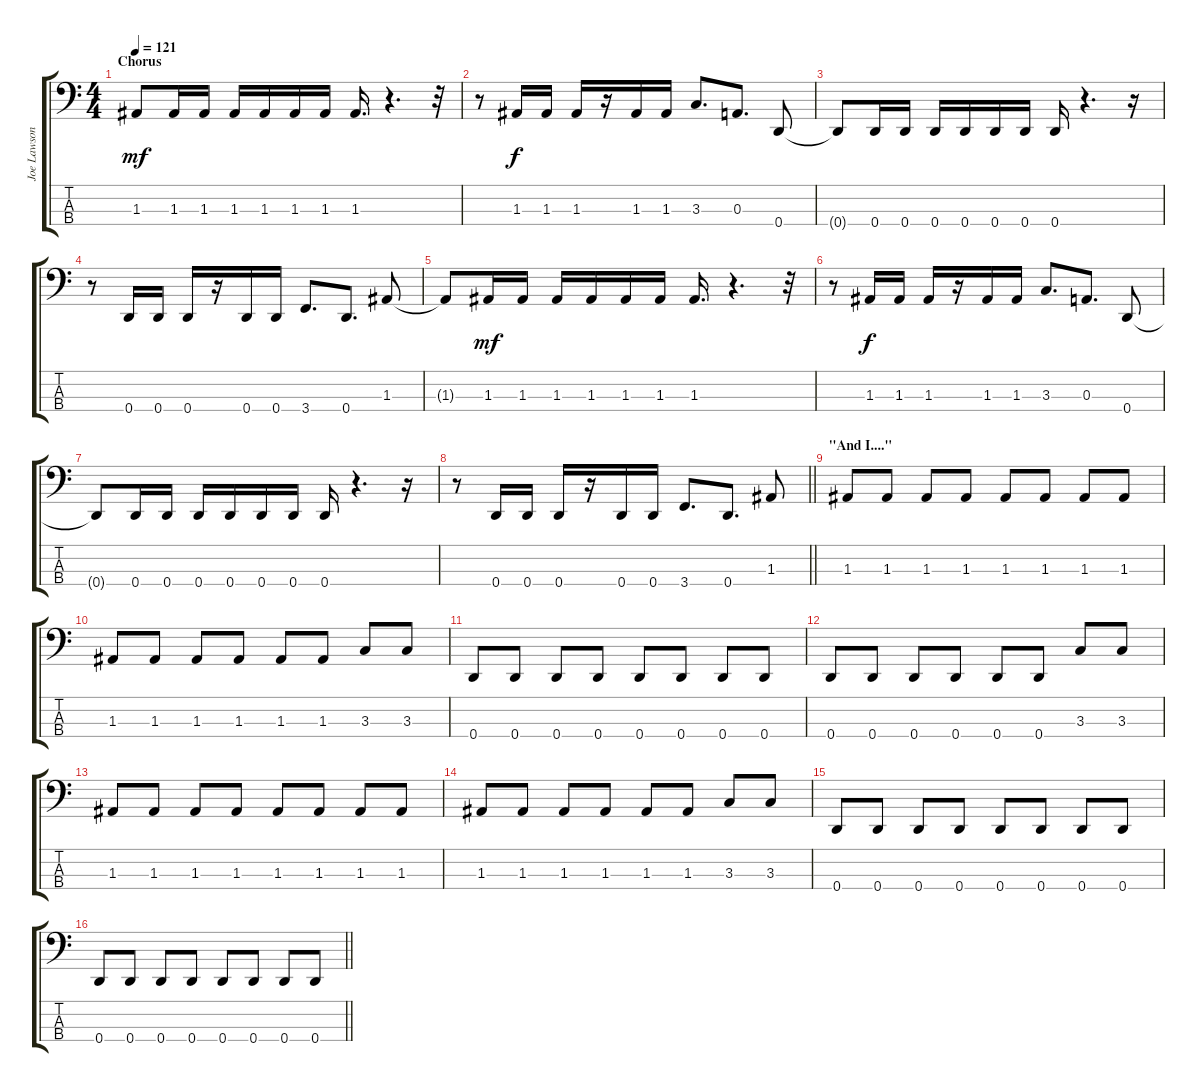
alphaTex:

\track ("Joe Lawson" "Joe Lawson") {instrument electricbasspick}
\staff {score tabs}
\tuning (G2 D2 A1 D1) {hide}
\ts (4 4)
\section ("" "Chorus")
\tempo 121
\clef f4
\ks c
1.3.8{dy mf} 1.3.16 1.3.16 1.3.16 1.3.16 1.3.16 1.3.16 1.3.16{d} r.4{d} r.32 |
r.8 1.3.16{dy f} 1.3.16 1.3.16 r.16 1.3.16 1.3.16 3.3.8{d} 0.3.8{d} 0.4.8 |
0.4{t}.8 0.4.16 0.4.16 0.4.16 0.4.16 0.4.16 0.4.16 0.4.16 r.4{d} r.16 |
r.8 0.4.16 0.4.16 0.4.16 r.16 0.4.16 0.4.16 3.4.8{d} 0.4.8{d} 1.3.8 |
1.3{t}.8 1.3.16{dy mf} 1.3.16 1.3.16 1.3.16 1.3.16 1.3.16 1.3.16{d} r.4{d} r.32 |
r.8 1.3.16{dy f} 1.3.16 1.3.16 r.16 1.3.16 1.3.16 3.3.8{d} 0.3.8{d} 0.4.8 |
0.4{t}.8 0.4.16 0.4.16 0.4.16 0.4.16 0.4.16 0.4.16 0.4.16 r.4{d} r.16 |
\barLineRight lightlight
r.8 0.4.16 0.4.16 0.4.16 r.16 0.4.16 0.4.16 3.4.8{d} 0.4.8{d} 1.3.8 |
\section ("" "\"And I....\"")
1.3.8 1.3.8 1.3.8 1.3.8 1.3.8 1.3.8 1.3.8 1.3.8 |
1.3.8 1.3.8 1.3.8 1.3.8 1.3.8 1.3.8 3.3.8 3.3.8 |
0.4.8 0.4.8 0.4.8 0.4.8 0.4.8 0.4.8 0.4.8 0.4.8 |
0.4.8 0.4.8 0.4.8 0.4.8 0.4.8 0.4.8 3.3.8 3.3.8 |
1.3.8 1.3.8 1.3.8 1.3.8 1.3.8 1.3.8 1.3.8 1.3.8 |
1.3.8 1.3.8 1.3.8 1.3.8 1.3.8 1.3.8 3.3.8 3.3.8 |
0.4.8 0.4.8 0.4.8 0.4.8 0.4.8 0.4.8 0.4.8 0.4.8 |
\barLineRight lightlight
0.4.8 0.4.8 0.4.8 0.4.8 0.4.8 0.4.8 0.4.8 0.4.8
